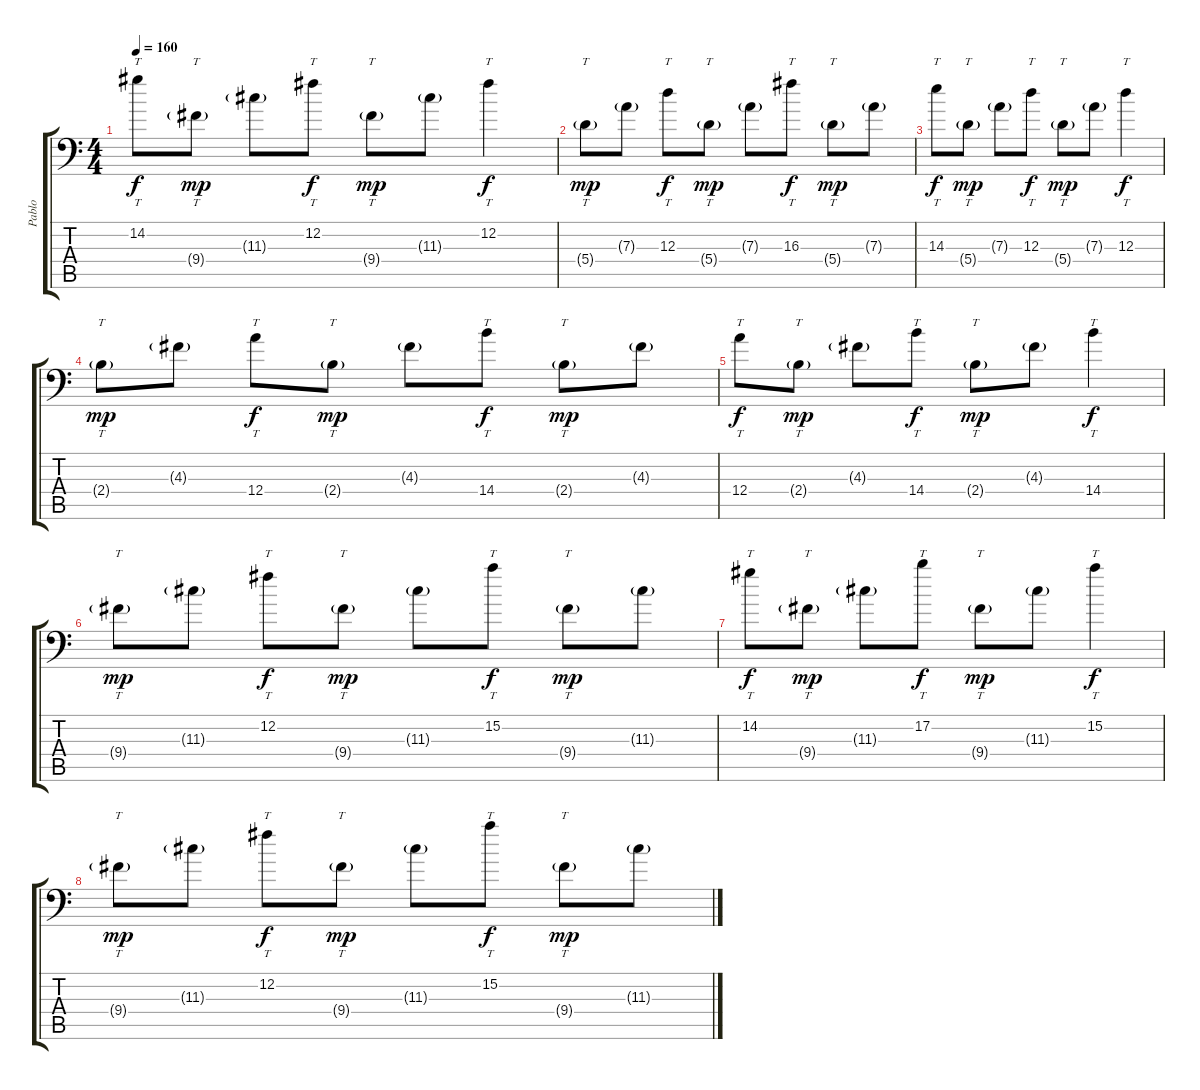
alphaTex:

\track ("Pablo" "Pablo") {instrument distortionguitar}
\staff {score tabs}
\tuning (B3 Gb3 D3 A2 E2 A1) {hide}
\ts (4 4)
\tempo 160
\clef f4
\ks c
14.2.8{tt dy f} 9.4{g}.8{tt dy mp} 11.3{g}.8 12.2.8{tt dy f} 9.4{g}.8{tt dy mp} 11.3{g}.8 12.2.4{tt dy f} |
5.4{g}.8{tt dy mp volume 15 instrument electricguitarclean} 7.3{g}.8 12.3.8{tt dy f} 5.4{g}.8{tt dy mp} 7.3{g}.8 16.3.8{tt dy f} 5.4{g}.8{tt dy mp} 7.3{g}.8 |
14.3.8{tt dy f} 5.4{g}.8{tt dy mp} 7.3{g}.8 12.3.8{tt dy f} 5.4{g}.8{tt dy mp} 7.3{g}.8 12.3.4{tt dy f} |
2.4{g}.8{tt dy mp} 4.3{g}.8 12.4.8{tt dy f} 2.4{g}.8{tt dy mp} 4.3{g}.8 14.4.8{tt dy f} 2.4{g}.8{tt dy mp} 4.3{g}.8 |
12.4.8{tt dy f} 2.4{g}.8{tt dy mp} 4.3{g}.8 14.4.8{tt dy f} 2.4{g}.8{tt dy mp} 4.3{g}.8 14.4.4{tt dy f} |
9.4{g}.8{tt dy mp volume 15 instrument electricguitarclean} 11.3{g}.8 12.2.8{tt dy f} 9.4{g}.8{tt dy mp} 11.3{g}.8 15.2.8{tt dy f} 9.4{g}.8{tt dy mp} 11.3{g}.8 |
14.2.8{tt dy f} 9.4{g}.8{tt dy mp} 11.3{g}.8 17.2.8{tt dy f} 9.4{g}.8{tt dy mp} 11.3{g}.8 15.2.4{tt dy f} |
9.4{g}.8{tt dy mp} 11.3{g}.8 12.2.8{tt dy f} 9.4{g}.8{tt dy mp} 11.3{g}.8 15.2.8{tt dy f} 9.4{g}.8{tt dy mp} 11.3{g}.8
